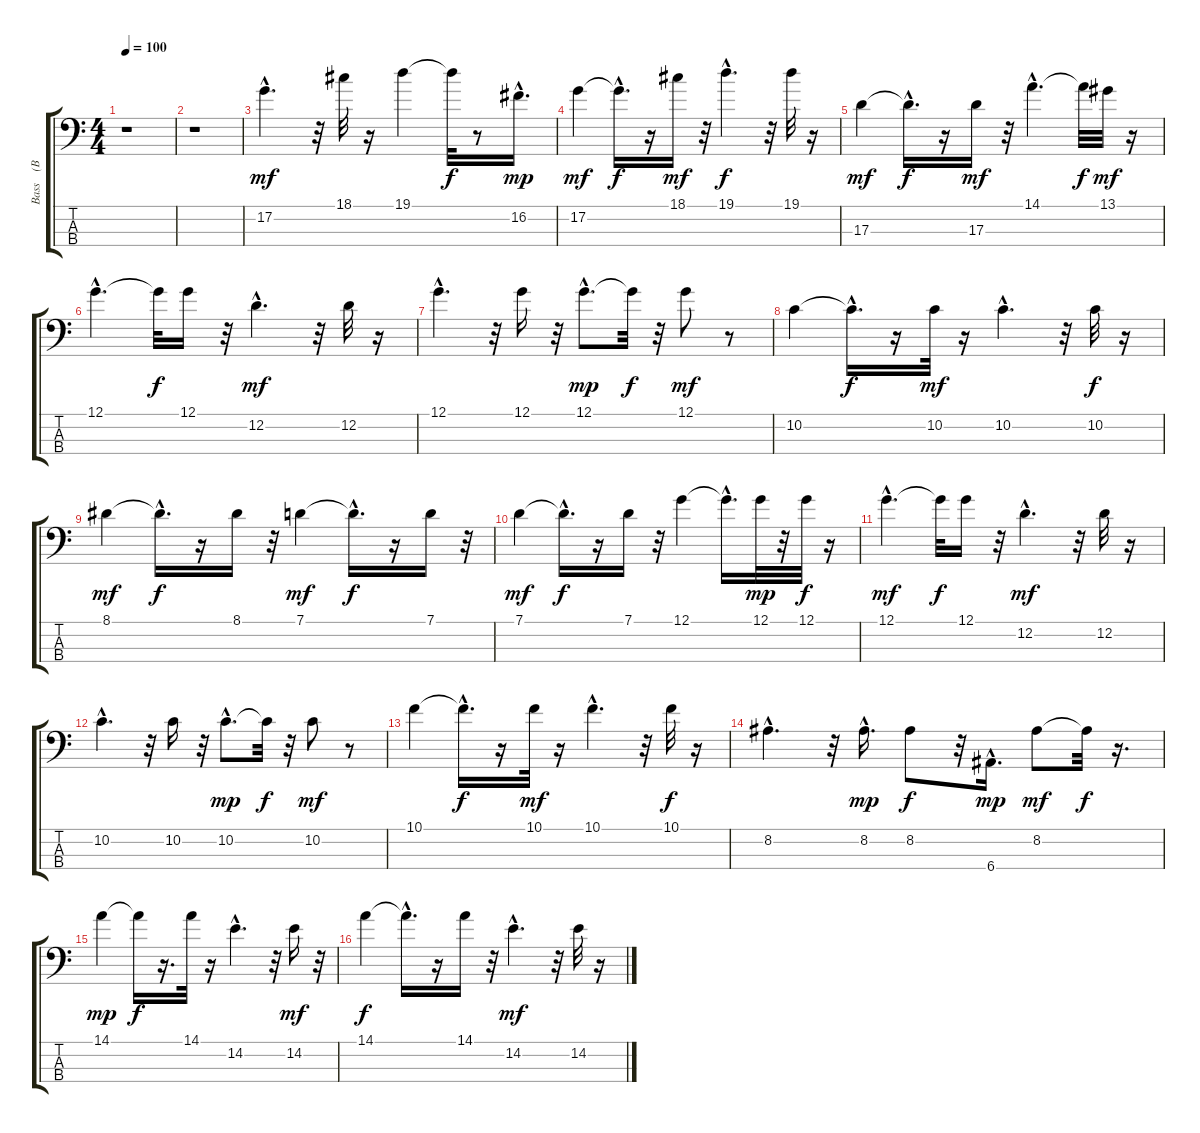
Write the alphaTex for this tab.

\track ("Bass    (BB)" "Bass    (B") {instrument fretlessbass}
\staff {score tabs}
\tuning (G2 D2 A1 E1) {hide}
\ts (4 4)
\tempo 100
\clef f4
\ks c
r.1{dy mf instrument fretlessbass} |
r.1 |
17.2{hac}.4{d} r.32 18.1.32 r.16 19.1.4 19.1{t}.32{dy f} r.8 16.2{hac}.16{d dy mp} |
17.2.4{dy mf} 17.2{hac t}.16{d dy f} r.16 18.1.16{dy mf} r.32 19.1{hac}.4{d dy f} r.32 19.1.32 r.16 |
17.3.4{dy mf} 17.3{hac t}.16{d dy f} r.16 17.3.16{dy mf} r.32 14.1{hac}.4{d} 14.1{t}.32{dy f} 13.1.32{dy mf} r.16 |
12.1{hac}.4{d} 12.1{t}.32{dy f} 12.1.16 r.32 12.2{hac}.4{d dy mf} r.32 12.2.32 r.16 |
12.1{hac}.4{d} r.32 12.1.16 r.32 12.1{hac}.8{d dy mp} 12.1{t}.32{dy f} r.32 12.1.8{dy mf} r.8 |
10.2.4 10.2{hac t}.16{d dy f} r.16 10.2.32{dy mf} r.16 10.2{hac}.4{d} r.32 10.2.32{dy f} r.16 |
8.1.4{dy mf} 8.1{hac t}.16{d dy f} r.16 8.1.16 r.32 7.1.4{dy mf} 7.1{hac t}.16{d dy f} r.16 7.1.16 r.32 |
7.1.4{dy mf} 7.1{hac t}.16{d dy f} r.16 7.1.16 r.32 12.1.4 12.1{hac t}.16{d} 12.1.32{dy mp} r.32 12.1.32{dy f} r.16 |
12.1{hac}.4{d dy mf} 12.1{t}.32{dy f} 12.1.16 r.32 12.2{hac}.4{d dy mf} r.32 12.2.32 r.16 |
10.2{hac}.4{d} r.32 10.2.16 r.32 10.2{hac}.8{d dy mp} 10.2{t}.32{dy f} r.32 10.2.8{dy mf} r.8 |
10.1.4 10.1{hac t}.16{d dy f} r.16 10.1.32{dy mf} r.16 10.1{hac}.4{d} r.32 10.1.32{dy f} r.16 |
8.2{hac}.4{d} r.32 8.2{hac}.16{d dy mp} 8.2.8{dy f} r.32 6.4{hac}.16{d dy mp} 8.2.8{dy mf} 8.2{t}.32{dy f} r.16{d} |
14.1.4{dy mp} 14.1{t}.16{dy f} r.16{d} 14.1.32 r.16 14.2{hac}.4{d} r.32 14.2.16{dy mf} r.32 |
14.1.4{dy f} 14.1{hac t}.16{d} r.16 14.1.16 r.32 14.2{hac}.4{d dy mf} r.32 14.2.32 r.16
